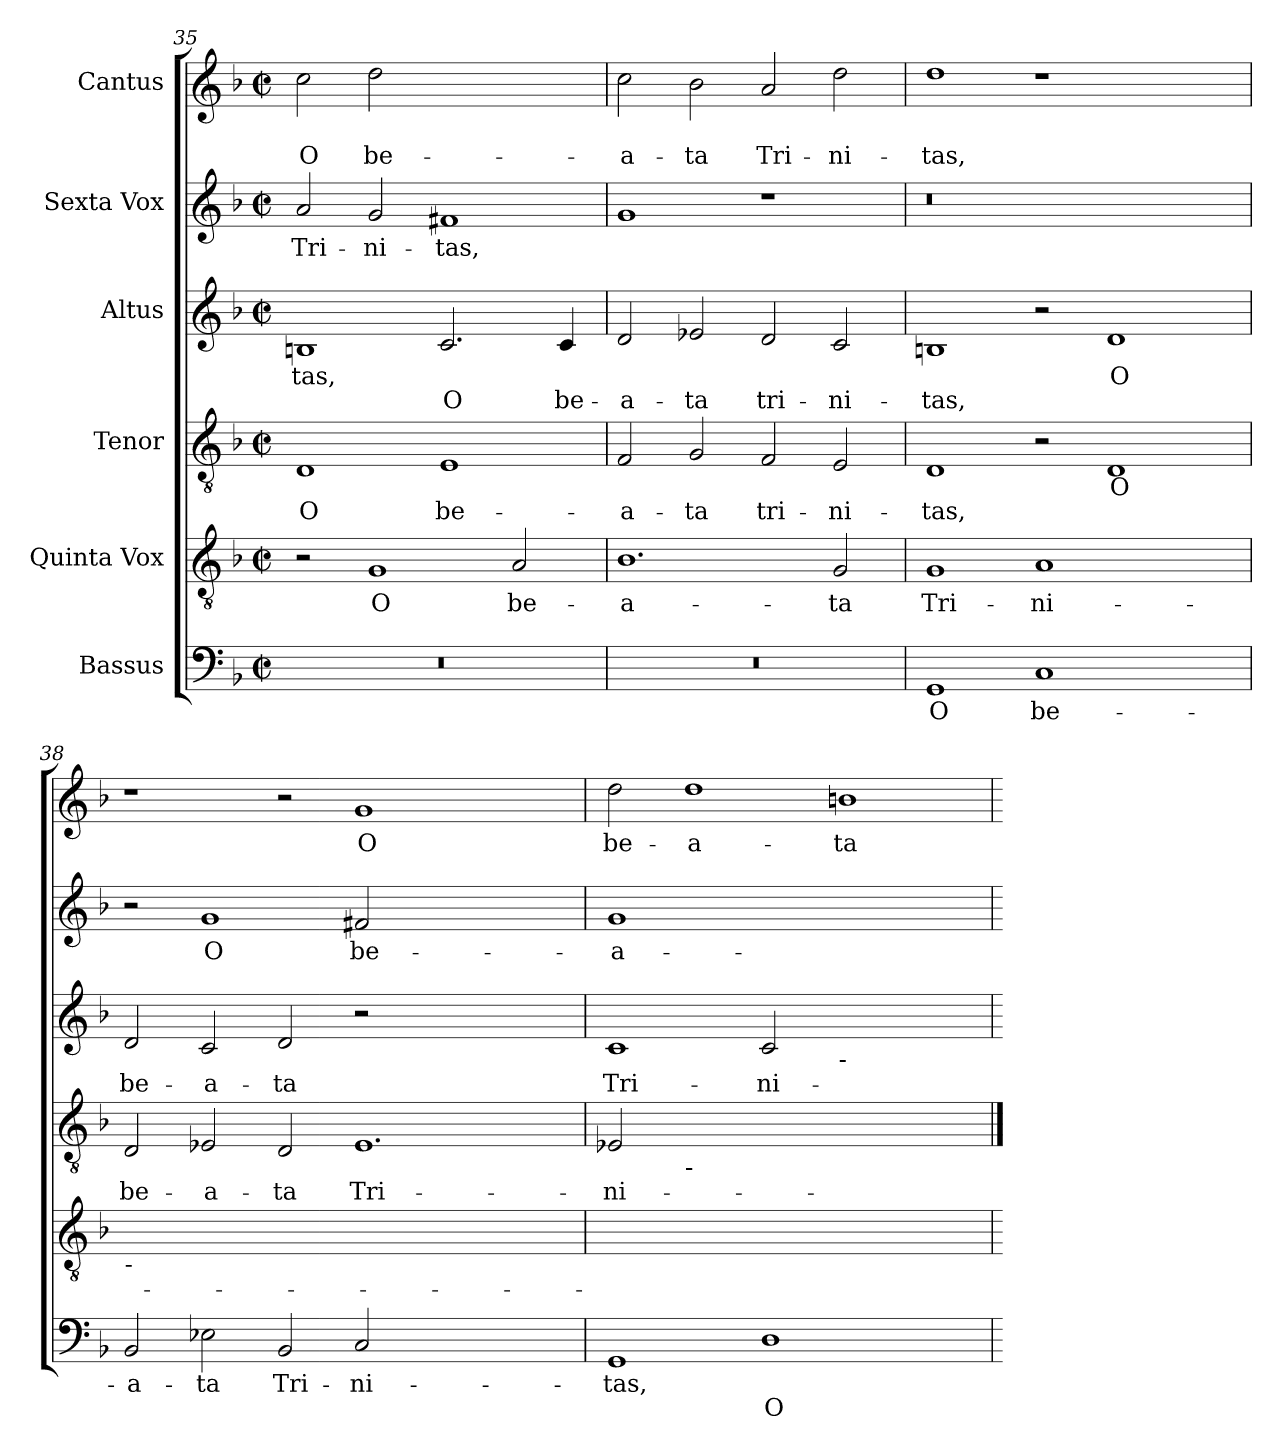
**kern	**text	**text	**kern	**text	**kern	**text	**text	**kern	**text	**text	**kern	**text	**kern	**text	**text
*part6	*part6	*part6	*part5	*part5	*part4	*part4	*part4	*part3	*part3	*part3	*part2	*part2	*part1	*part1	*part1
*staff6	*staff6	*staff6	*staff5	*staff5	*staff4	*staff4	*staff4	*staff3	*staff3	*staff3	*staff2	*staff2	*staff1	*staff1	*staff1
*I"Bassus	*	*	*I"Quinta Vox	*	*I"Tenor	*	*	*I"Altus	*	*	*I"Sexta Vox	*	*I"Cantus	*	*
!!LO:LB:g=z
*clefF4	*	*	*clefGv2	*	*clefGv2	*	*	*clefG2	*	*	*clefG2	*	*clefG2	*	*
*k[b-]	*	*	*k[b-]	*	*k[b-]	*	*	*k[b-]	*	*	*k[b-]	*	*k[b-]	*	*
*F:	*	*	*F:	*	*F:	*	*	*F:	*	*	*F:	*	*F:	*	*
*M4/2	*	*	*M4/2	*	*M4/2	*	*	*M4/2	*	*	*M4/2	*	*M4/2	*	*
*met(c|)	*	*	*met(c|)	*	*met(c|)	*	*	*met(c|)	*	*	*met(c|)	*	*met(c|)	*	*
=35A	=35A	=35A	=35A	=35A	=35A	=35A	=35A	=35A	=35A	=35A	=35A	=35A	=35A	=35A	=35A
!	!	!	!	!	!	!	!LO:LY:b	!	!LO:LY:b	!	!	!LO:LY:b	!	!	!LO:LY:b
*	*	*	*	*	*	*	*	*	*	*	*	*	*^	*	*
0r	.	.	2r	.	1D	.	O	1Bn	-tas,	.	2a	Tri-	2cc	1ryy	.	O
!	!	!	!	!LO:LY:b	!	!	!	!	!	!	!	!LO:LY:b	!	!	!	!LO:LY:b
.	.	.	1G	O	.	.	.	.	.	.	2g	-ni-	2dd	.	.	be-
!	!	!	!	!	!	!	!LO:LY:b	!	!	!LO:LY:b	!	!LO:LY:b	!	!	!	!
.	.	.	.	.	1E	.	be-	2.c	.	O	1f#X	-tas,	1ryy	1ryy	.	.
!	!	!	!	!LO:LY:b	!	!	!	!	!	!	!	!	!	!	!	!
.	.	.	2A	be-	.	.	.	.	.	.	.	.	.	.	.	.
!	!	!	!	!	!	!	!	!	!	!LO:LY:b	!	!	!	!	!	!
.	.	.	.	.	.	.	.	4c	.	be-	.	.	.	.	.	.
*	*	*	*	*	*	*	*	*	*	*	*	*	*v	*v	*	*
!!LO:LB:g=z
=36	=36	=36	=36	=36	=36	=36	=36	=36	=36	=36	=36	=36	=36	=36	=36
!	!	!	!	!LO:LY:b	!	!	!LO:LY:b	!	!	!LO:LY:b	!	!	!	!	!LO:LY:b
0r	.	.	1.B-	-a-	2F	.	-a-	2d	.	-a-	1g	.	2cc	.	-a-
!	!	!	!	!	!	!	!LO:LY:b	!	!	!LO:LY:b	!	!	!	!	!LO:LY:b
.	.	.	.	.	2G	.	-ta	2e-X	.	-ta	.	.	2b-	.	-ta
!	!	!	!	!	!	!	!LO:LY:b	!	!	!LO:LY:b	!	!	!	!	!LO:LY:b
.	.	.	.	.	2F	.	tri-	2d	.	tri-	1r	.	2a	.	Tri-
!	!	!	!	!LO:LY:b	!	!	!LO:LY:b	!	!	!LO:LY:b	!	!	!	!	!LO:LY:b
.	.	.	2G	-ta	2E	.	-ni-	2c	.	-ni-	.	.	2dd	.	-ni-
=37	=37	=37	=37	=37	=37	=37	=37	=37	=37	=37	=37	=37	=37	=37	=37
!	!LO:LY:b	!	!	!LO:LY:b	!	!	!LO:LY:b	!	!	!LO:LY:b	!	!	!	!	!LO:LY:b
1GG	O	.	1G	Tri-	1D	.	-tas,	1Bn	.	-tas,	0r	.	1dd	.	-tas,
!	!LO:LY:b	!	!	!LO:LY:b	!	!	!	!	!	!	!	!	!	!	!
1C	be-	.	1A	-ni-	2r	.	.	2r	.	.	.	.	1r	.	.
!	!	!	!	!	!	!LO:LY:b	!	!	!LO:LY:b	!	!	!	!	!	!
.	.	.	.	.	1D	O	.	1d	O	.	.	.	.	.	.
2ryy	.	.	2ryy	.	.	.	.	.	.	.	2ryy	.	2ryy	.	.
=38	=38	=38	=38	=38	=38	=38	=38	=38	=38	=38	=38	=38	=38	=38	=38
!	!	!	!LO:TX:b:t=-	!	!	!	!	!	!	!	!	!	!	!	!
!	!LO:LY:b	!	!	!LO:LY:b	!	!LO:LY:b	!	!	!LO:LY:b	!	!	!	!	!	!
2BB-	-a-	.	[0Gyy	-tas.	2D	be-	.	2d	be-	.	2r	.	1r	.	.
!	!LO:LY:b	!	!	!	!	!LO:LY:b	!	!	!LO:LY:b	!	!	!LO:LY:b	!	!	!
2E-	-ta	.	.	.	2E-X	-a-	.	2c	-a-	.	1g	O	.	.	.
!	!LO:LY:b	!	!	!	!	!LO:LY:b	!	!	!LO:LY:b	!	!	!	!	!	!
2BB-	Tri-	.	.	.	2D	-ta	.	2d	-ta	.	.	.	2r	.	.
!	!LO:LY:b	!	!	!	!	!LO:LY:b	!	!	!	!	!	!LO:LY:b	!	!LO:LY:b	!
2C	-ni-	.	.	.	1.E-	Tri-	.	2r	.	.	2f#X	be-	1g	O	.
1ryy	.	.	1ryy	.	.	.	.	1ryy	.	.	1ryy	.	.	.	.
.	.	.	.	.	.	.	.	.	.	.	.	.	2ryy	.	.
=39A	=39A	=39A	=39A	=39A	=39A	=39A	=39A	=39A	=39A	=39A	=39A	=39A	=39A	=39A	=39A
!	!LO:LY:b	!	!	!	!	!LO:LY:b	!	!	!LO:LY:b	!	!	!LO:LY:b	!	!LO:LY:b	!
1GG	-tas,	.	0Gyy_	.	2E-X	-ni-	.	1c	Tri-	.	1g	-a-	2dd	be-	.
!	!	!	!	!	!LO:TX:b:t=-	!	!	!	!	!	!	!	!	!	!
!	!	!	!	!	!	!LO:LY:b	!	!	!	!	!	!	!	!LO:LY:b	!
.	.	.	.	.	[1Dyy	-tas.	.	.	.	.	.	.	1dd	-a-	.
!	!	!LO:LY:b	!	!	!	!	!	!	!LO:LY:b	!	!	!LO:LY:b	!	!	!
1D	.	O	.	.	.	.	.	2c	-ni-	.	[1gyy	-ta	.	.	.
!	!	!	!	!	!	!	!	!LO:TX:b:t=-	!	!	!	!	!	!	!
!	!	!	!	!	!	!	!	!	!LO:LY:b	!	!	!	!	!LO:LY:b	!
.	.	.	.	.	1Dyy]	.	.	[1dyy	-tas.	.	.	.	1bn	-ta	.
2ryy	.	.	2ryy	.	.	.	.	.	.	.	2ryy	.	.	.	.
=	=	=	=	=	==	=	=	=	=	=	=	=	=	=	=
*-	*-	*-	*-	*-	*-	*-	*-	*-	*-	*-	*-	*-	*-	*-	*-
